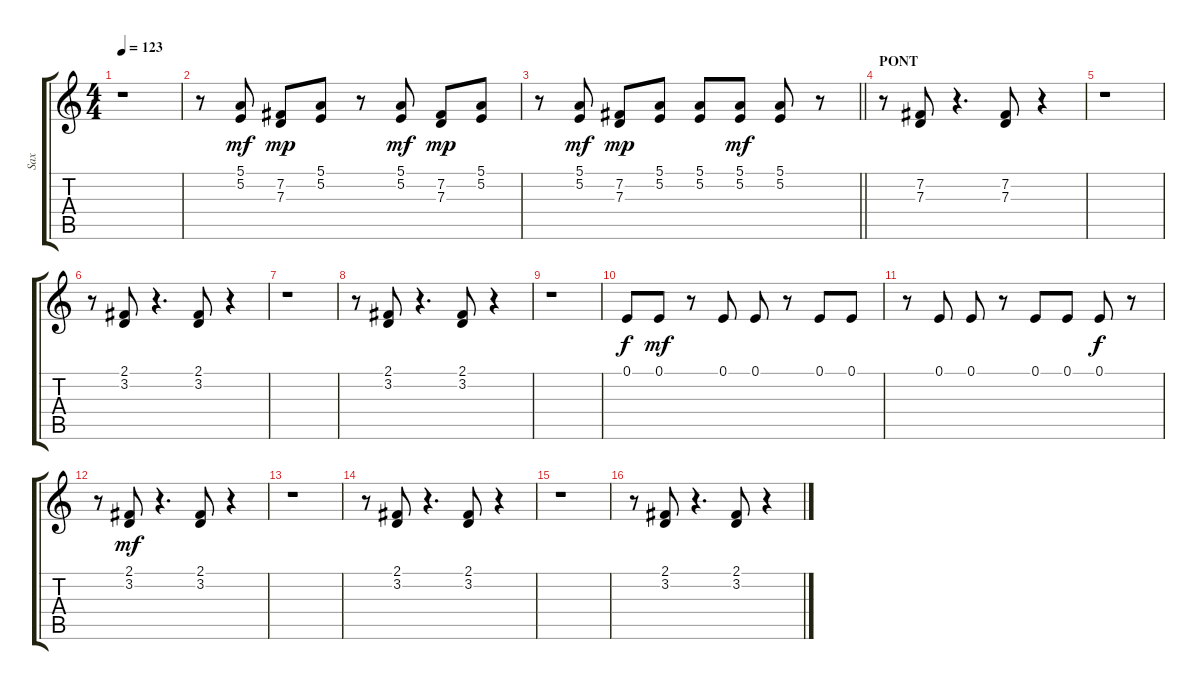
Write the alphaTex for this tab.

\track ("Sax" "Sax") {instrument altosax}
\staff {score tabs}
\tuning (E4 B3 G3 D3 A2 E2) {hide}
\ts (4 4)
\tempo 123
\clef g2
\ks c
r.1{dy mf} |
r.8 (5.1 5.2).8 (7.2 7.3).8{dy mp} (5.1 5.2).8 r.8 (5.1 5.2).8{dy mf} (7.2 7.3).8{dy mp} (5.1 5.2).8 |
\barLineRight lightlight
r.8 (5.1 5.2).8{dy mf} (7.2 7.3).8{dy mp} (5.1 5.2).8 (5.1 5.2).8 (5.1 5.2).8{dy mf} (5.1 5.2).8 r.8 |
\section ("" "PONT")
r.8 (7.2 7.3).8 r.4{d} (7.2 7.3).8 r.4 |
r.1 |
r.8 (2.1 3.2).8 r.4{d} (2.1 3.2).8 r.4 |
r.1 |
r.8 (2.1 3.2).8 r.4{d} (2.1 3.2).8 r.4 |
r.1 |
0.1.8{dy f} 0.1.8{dy mf} r.8 0.1.8 0.1.8 r.8 0.1.8 0.1.8 |
r.8 0.1.8 0.1.8 r.8 0.1.8 0.1.8 0.1.8{dy f} r.8 |
r.8 (2.1 3.2).8{dy mf} r.4{d} (2.1 3.2).8 r.4 |
r.1 |
r.8 (2.1 3.2).8 r.4{d} (2.1 3.2).8 r.4 |
r.1 |
r.8 (2.1 3.2).8 r.4{d} (2.1 3.2).8 r.4
